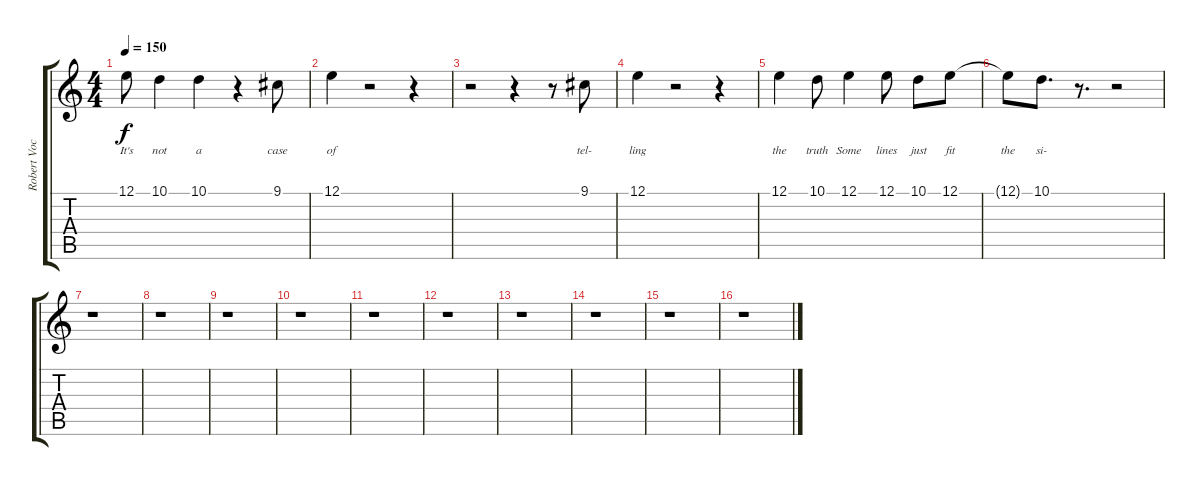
\track ("Robert Vocal" "Robert Voc") {instrument sopranosax}
\staff {score tabs}
\tuning (E4 B3 G3 D3 A2 E2) {hide}
\ts (4 4)
\tempo 150
\clef g2
\ks c
12.1{t}.8{lyrics (0 "It's") lyrics (1 "") lyrics (2 "") lyrics (3 "") lyrics (4 "") dy f} 10.1.4{lyrics (0 "not") lyrics (1 "") lyrics (2 "") lyrics (3 "") lyrics (4 "")} 10.1.4{lyrics (0 "a") lyrics (1 "") lyrics (2 "") lyrics (3 "") lyrics (4 "")} r.4 9.1.8{lyrics (0 "case") lyrics (1 "") lyrics (2 "") lyrics (3 "") lyrics (4 "")} |
12.1.4{lyrics (0 "of") lyrics (1 "") lyrics (2 "") lyrics (3 "") lyrics (4 "")} r.2 r.4 |
r.2 r.4 r.8 9.1.8{lyrics (0 "tel-") lyrics (1 "") lyrics (2 "") lyrics (3 "") lyrics (4 "")} |
12.1.4{lyrics (0 "ling") lyrics (1 "") lyrics (2 "") lyrics (3 "") lyrics (4 "")} r.2 r.4 |
12.1.4{lyrics (0 "the") lyrics (1 "") lyrics (2 "") lyrics (3 "") lyrics (4 "")} 10.1.8{lyrics (0 "truth") lyrics (1 "") lyrics (2 "") lyrics (3 "") lyrics (4 "")} 12.1.4{lyrics (0 "Some") lyrics (1 "") lyrics (2 "") lyrics (3 "") lyrics (4 "")} 12.1.8{lyrics (0 "lines") lyrics (1 "") lyrics (2 "") lyrics (3 "") lyrics (4 "")} 10.1.8{lyrics (0 "just") lyrics (1 "") lyrics (2 "") lyrics (3 "") lyrics (4 "")} 12.1.8{lyrics (0 "fit") lyrics (1 "") lyrics (2 "") lyrics (3 "") lyrics (4 "")} |
12.1{t}.8{lyrics (0 "the") lyrics (1 "") lyrics (2 "") lyrics (3 "") lyrics (4 "")} 10.1.8{d lyrics (0 "si-") lyrics (1 "") lyrics (2 "") lyrics (3 "") lyrics (4 "")} r.8{d} r.2 |
r.1 |
r.1 |
r.1 |
r.1 |
r.1 |
r.1 |
r.1 |
r.1 |
r.1 |
r.1
